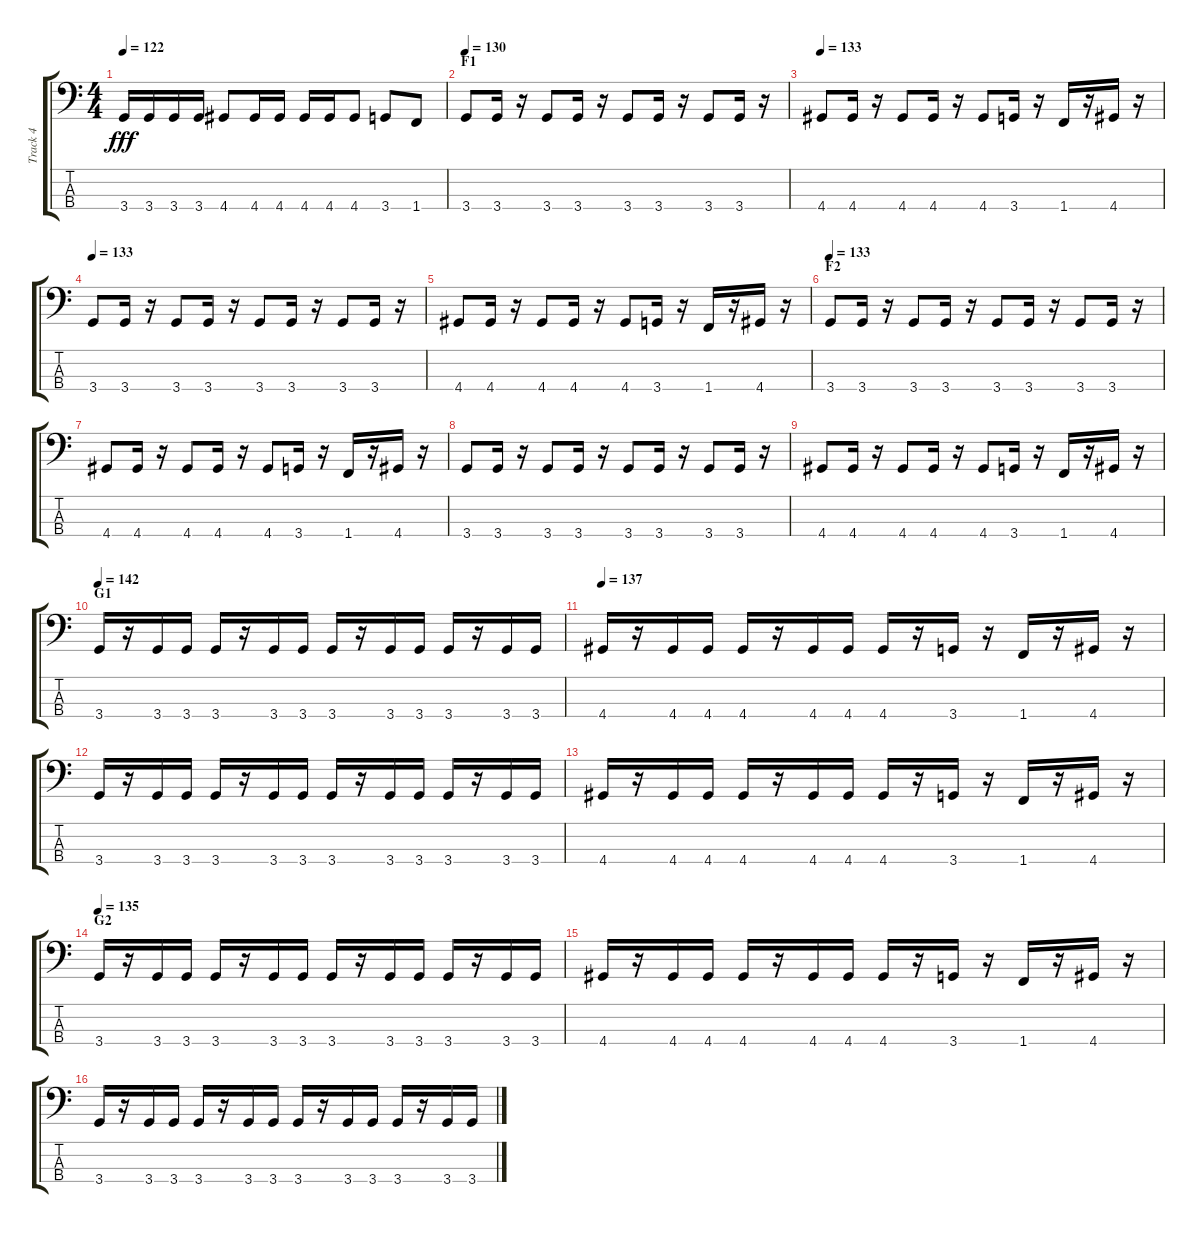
\track ("Track 4" "Track 4") {instrument acousticbass}
\staff {score tabs}
\tuning (G2 D2 A1 E1) {hide}
\ts (4 4)
\tempo 122
\clef f4
\ks c
3.4.16{dy fff} 3.4.16 3.4.16 3.4.16 4.4.8 4.4.16 4.4.16 4.4.16 4.4.16 4.4.8 3.4.8 1.4.8 |
\section ("" "F1")
\tempo 130
3.4.8 3.4.16 r.16 3.4.8 3.4.16 r.16 3.4.8 3.4.16 r.16 3.4.8 3.4.16 r.16 |
\tempo 133
4.4.8 4.4.16 r.16 4.4.8 4.4.16 r.16 4.4.8 3.4.16 r.16 1.4.16 r.16 4.4.16 r.16 |
\tempo 133
3.4.8 3.4.16 r.16 3.4.8 3.4.16 r.16 3.4.8 3.4.16 r.16 3.4.8 3.4.16 r.16 |
4.4.8 4.4.16 r.16 4.4.8 4.4.16 r.16 4.4.8 3.4.16 r.16 1.4.16 r.16 4.4.16 r.16 |
\section ("" "F2")
\tempo 133
3.4.8 3.4.16 r.16 3.4.8 3.4.16 r.16 3.4.8 3.4.16 r.16 3.4.8 3.4.16 r.16 |
4.4.8 4.4.16 r.16 4.4.8 4.4.16 r.16 4.4.8 3.4.16 r.16 1.4.16 r.16 4.4.16 r.16 |
3.4.8 3.4.16 r.16 3.4.8 3.4.16 r.16 3.4.8 3.4.16 r.16 3.4.8 3.4.16 r.16 |
4.4.8 4.4.16 r.16 4.4.8 4.4.16 r.16 4.4.8 3.4.16 r.16 1.4.16 r.16 4.4.16 r.16 |
\section ("" "G1")
\tempo 142
3.4.16 r.16 3.4.16 3.4.16 3.4.16 r.16 3.4.16 3.4.16 3.4.16 r.16 3.4.16 3.4.16 3.4.16 r.16 3.4.16 3.4.16 |
\tempo 137
4.4.16 r.16 4.4.16 4.4.16 4.4.16 r.16 4.4.16 4.4.16 4.4.16 r.16 3.4.16 r.16 1.4.16 r.16 4.4.16 r.16 |
3.4.16 r.16 3.4.16 3.4.16 3.4.16 r.16 3.4.16 3.4.16 3.4.16 r.16 3.4.16 3.4.16 3.4.16 r.16 3.4.16 3.4.16 |
4.4.16 r.16 4.4.16 4.4.16 4.4.16 r.16 4.4.16 4.4.16 4.4.16 r.16 3.4.16 r.16 1.4.16 r.16 4.4.16 r.16 |
\section ("" "G2")
\tempo 135
3.4.16 r.16 3.4.16 3.4.16 3.4.16 r.16 3.4.16 3.4.16 3.4.16 r.16 3.4.16 3.4.16 3.4.16 r.16 3.4.16 3.4.16 |
4.4.16 r.16 4.4.16 4.4.16 4.4.16 r.16 4.4.16 4.4.16 4.4.16 r.16 3.4.16 r.16 1.4.16 r.16 4.4.16 r.16 |
3.4.16 r.16 3.4.16 3.4.16 3.4.16 r.16 3.4.16 3.4.16 3.4.16 r.16 3.4.16 3.4.16 3.4.16 r.16 3.4.16 3.4.16
